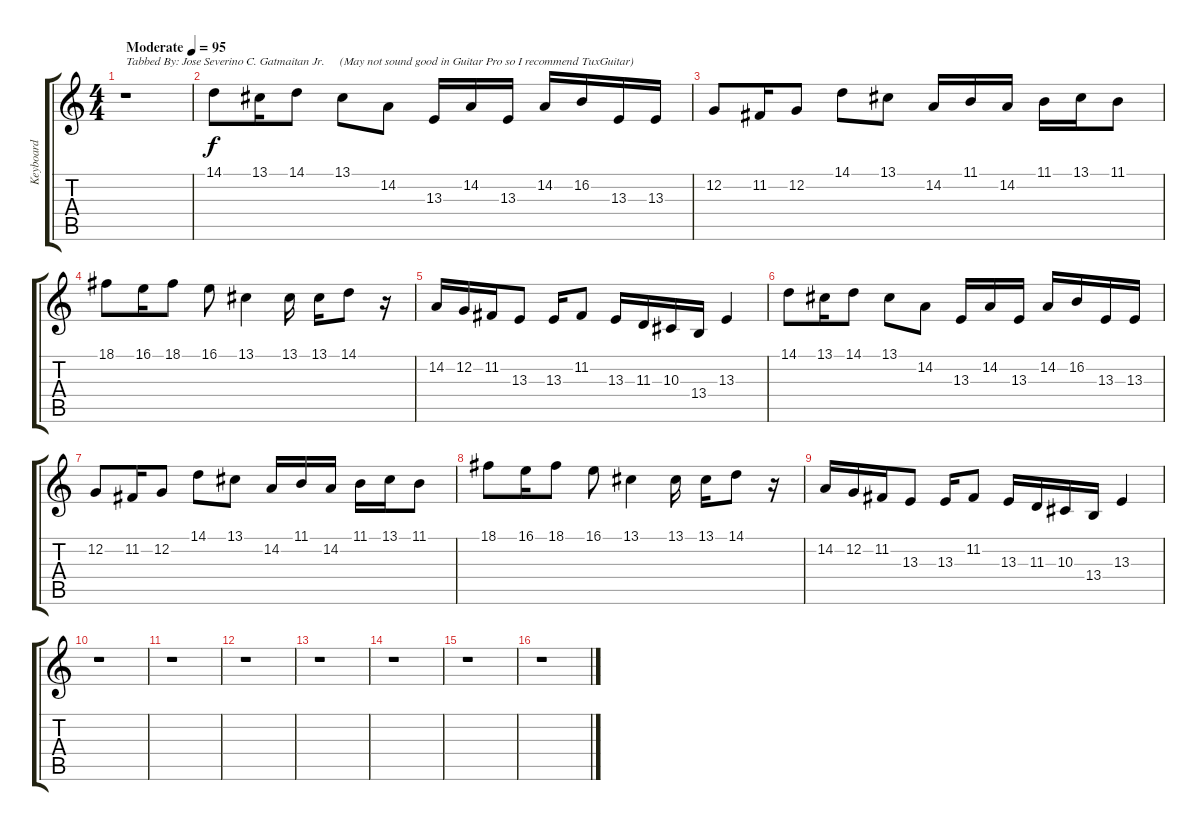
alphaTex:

\track ("Keyboard" "Keyboard") {instrument acousticgrandpiano}
\staff {score tabs}
\tuning (C4 G3 Eb3 Bb2 F2 C2) {hide}
\ts (4 4)
\tempo (95 "Moderate")
\clef g2
\ks c
r.1{txt "Tabbed By: Jose Severino C. Gatmaitan Jr.     (May not sound good in Guitar Pro so I recommend TuxGuitar)" dy f instrument acousticgrandpiano} |
14.1.8 13.1.16 14.1.8 13.1.8 14.2.8 13.3.16 14.2.16 13.3.16 14.2.16 16.2.16 13.3.16 13.3.16 |
12.2.8 11.2.16 12.2.8 14.1.8 13.1.8 14.2.16 11.1.16 14.2.16 11.1.16 13.1.16 11.1.8 |
18.1.8 16.1.16 18.1.8 16.1.8 13.1.4 13.1.16 13.1.16 14.1.8 r.16 |
14.2.16 12.2.16 11.2.16 13.3.8 13.3.16 11.2.8 13.3.16 11.3.16 10.3.16 13.4.16 13.3.4 |
14.1.8 13.1.16 14.1.8 13.1.8 14.2.8 13.3.16 14.2.16 13.3.16 14.2.16 16.2.16 13.3.16 13.3.16 |
12.2.8 11.2.16 12.2.8 14.1.8 13.1.8 14.2.16 11.1.16 14.2.16 11.1.16 13.1.16 11.1.8 |
18.1.8 16.1.16 18.1.8 16.1.8 13.1.4 13.1.16 13.1.16 14.1.8 r.16 |
14.2.16 12.2.16 11.2.16 13.3.8 13.3.16 11.2.8 13.3.16 11.3.16 10.3.16 13.4.16 13.3.4 |
r.1 |
r.1 |
r.1 |
r.1 |
r.1 |
r.1 |
r.1
